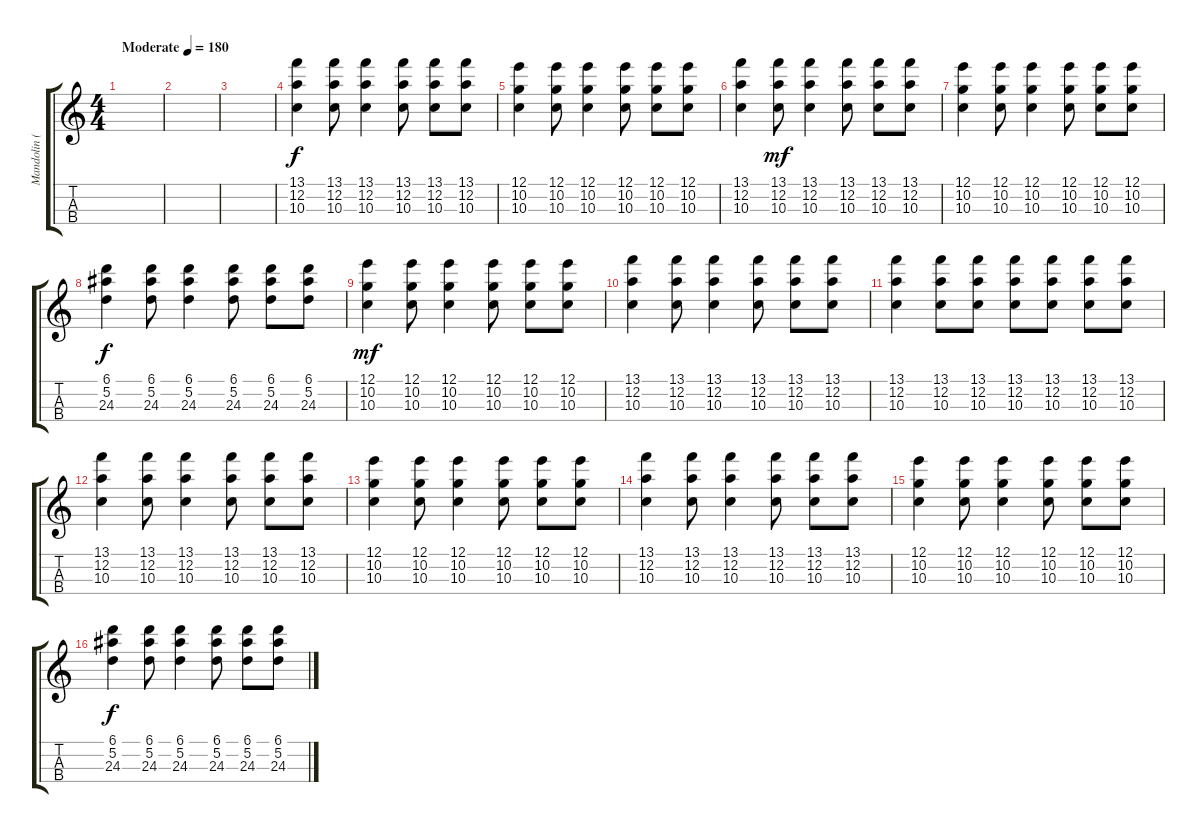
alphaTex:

\track ("Mandolin (io kcho)" "Mandolin (") {instrument banjo}
\staff {score tabs}
\tuning (E4 A3 D3 G2) {hide}
\displaytranspose 12
\ts (4 4)
\tempo (180 "Moderate")
\clef g2
\ks c
|
|
|
(13.1 12.2 10.3).4 (13.1 12.2 10.3).8 (13.1 12.2 10.3).4 (13.1 12.2 10.3).8 (13.1 12.2 10.3).8 (13.1 12.2 10.3).8 |
(12.1 10.2 10.3).4 (12.1 10.2 10.3).8 (12.1 10.2 10.3).4 (12.1 10.2 10.3).8 (12.1 10.2 10.3).8 (12.1 10.2 10.3).8 |
(13.1 12.2 10.3).4{dy f} (13.1 12.2 10.3).8{dy mf} (13.1 12.2 10.3).4 (13.1 12.2 10.3).8 (13.1 12.2 10.3).8 (13.1 12.2 10.3).8 |
(12.1 10.2 10.3).4 (12.1 10.2 10.3).8 (12.1 10.2 10.3).4 (12.1 10.2 10.3).8 (12.1 10.2 10.3).8 (12.1 10.2 10.3).8 |
(6.1 5.2 24.3).4{dy f} (6.1 5.2 24.3).8 (6.1 5.2 24.3).4 (6.1 5.2 24.3).8 (6.1 5.2 24.3).8 (6.1 5.2 24.3).8 |
(12.1 10.2 10.3).4{dy mf} (12.1 10.2 10.3).8 (12.1 10.2 10.3).4 (12.1 10.2 10.3).8 (12.1 10.2 10.3).8 (12.1 10.2 10.3).8 |
(13.1 12.2 10.3).4 (13.1 12.2 10.3).8 (13.1 12.2 10.3).4 (13.1 12.2 10.3).8 (13.1 12.2 10.3).8 (13.1 12.2 10.3).8 |
(13.1 12.2 10.3).4 (13.1 12.2 10.3).8 (13.1 12.2 10.3).8 (13.1 12.2 10.3).8 (13.1 12.2 10.3).8 (13.1 12.2 10.3).8 (13.1 12.2 10.3).8 |
(13.1 12.2 10.3).4 (13.1 12.2 10.3).8 (13.1 12.2 10.3).4 (13.1 12.2 10.3).8 (13.1 12.2 10.3).8 (13.1 12.2 10.3).8 |
(12.1 10.2 10.3).4 (12.1 10.2 10.3).8 (12.1 10.2 10.3).4 (12.1 10.2 10.3).8 (12.1 10.2 10.3).8 (12.1 10.2 10.3).8 |
(13.1 12.2 10.3).4 (13.1 12.2 10.3).8 (13.1 12.2 10.3).4 (13.1 12.2 10.3).8 (13.1 12.2 10.3).8 (13.1 12.2 10.3).8 |
(12.1 10.2 10.3).4 (12.1 10.2 10.3).8 (12.1 10.2 10.3).4 (12.1 10.2 10.3).8 (12.1 10.2 10.3).8 (12.1 10.2 10.3).8 |
(6.1 5.2 24.3).4{dy f} (6.1 5.2 24.3).8 (6.1 5.2 24.3).4 (6.1 5.2 24.3).8 (6.1 5.2 24.3).8 (6.1 5.2 24.3).8
